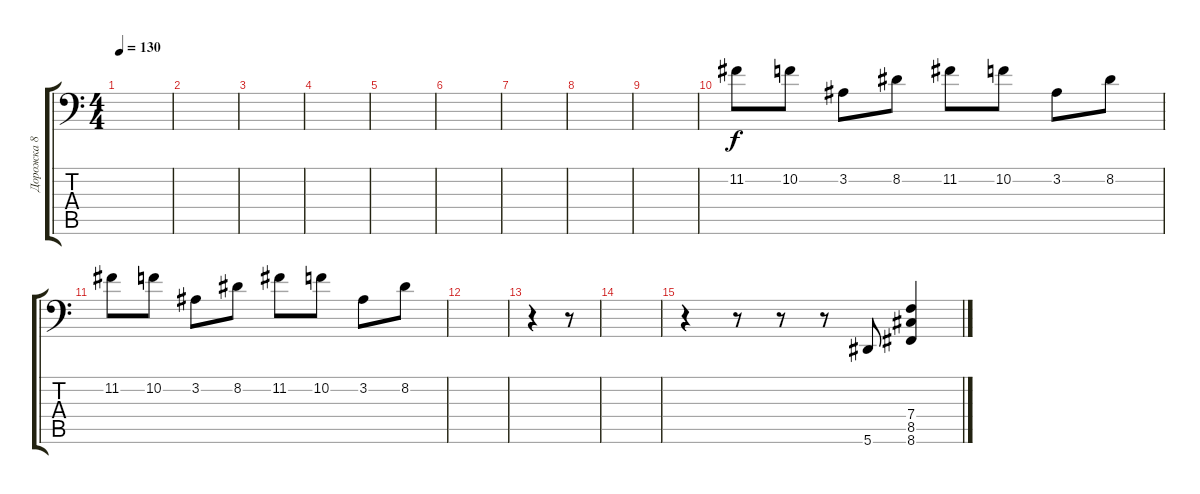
\track ("Дорожка 8" "Дорожка 8") {instrument pizzicatostrings}
\staff {score tabs}
\tuning (C4 G3 Eb3 Bb2 F2 Bb1) {hide}
\ts (4 4)
\tempo 130
\clef f4
\ks c
|
|
|
|
|
|
|
|
|
11.2.8 10.2.8 3.2.8 8.2.8 11.2.8 10.2.8 3.2.8 8.2.8 |
11.2.8 10.2.8 3.2.8 8.2.8 11.2.8 10.2.8 3.2.8 8.2.8 |
|
r.4 r.8 |
|
r.4 r.8 r.8 r.8 5.6.8 (7.4 8.5 8.6).4
